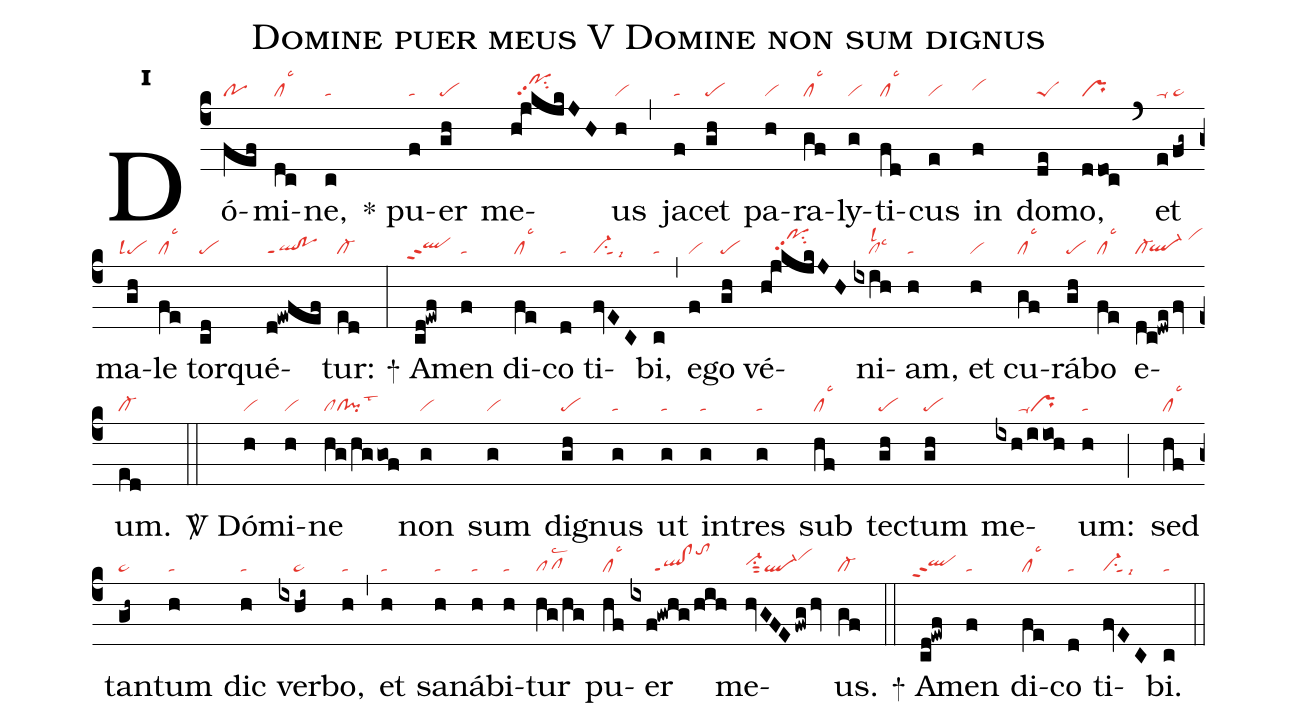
name:Domine puer meus V Domine non sum dignus;
office-part:re;
mode:1;
nabc-lines:1;
%%
initial-style: 1;
name: Domine puer meus;
mode: 1;
office-part: Responsorium;
annotation: Resp.;
annotation: i;
nabc-lines:1;
%%
(c4) Dó(fef|po)mi(dc|cllsc3)ne,(c|ta) <sp>*</sp> pu(f|ta)er(gh|pe) me(h@j@kjkJH|//pohjpp2su2)us(h|vi) (,) ja(f|ta)cet(gh|pe) pa(h|vi)ra(gf|cllsc3)ly(g|vi)ti(fd|cllsc3)cus(e|vi) in(f|vihh) do(de|peS)mo,(ddoc|pr) (`) et(e/fg~|ta-/ta>) ma(gh|``pelsl4)le(fe|cllsc3) tor(cd|pe)qué(d!ewfef|ql!poppt1)tur:(ed|cl-) (:)
<sp>+</sp> A(cd!ewf|``qlhhppt2)men(f|ta) di(fe|cllsc3)co(d|ta) ti(fvEC|vi-su1sut1lsi9)bi,(c|ta) (,) e(f|vi)go(gh|pe) vé(h@j@kjkJH|////pohkpp2su2)ni(ixih|////cllsl2lsc3)am,(h|ta) et(h|vi) cu(gf|cllsc3)rá(gh|pe)bo(fe|cllsc3) e(dc!dwe/fv|cl-`ql-hg/vihk)um.(ed|cl-) (::)

<sp>V/</sp> Dó(h|vi)mi(h|vi)ne(hg/hggof|clcl!pilst3) non(g|vi) sum(g|vi) dig(gh|pe)nus(g|ta) ut(g|ta) in(g|ta)tres(g|ta) sub(hf|cllsc3) tec(gh|pe)tum(gh|pe) me(ixh/iioh|//////ta-pr)um:(h|ta) (;) sed(hf|cllsc3) tan(gh~|ta>)tum(h|ta) dic(h|ta) ver(ixhi~|////ta>)bo,(h|ta) (,) et(h|ta) sa(h|ta)ná(h|ta)bi(h|ta)tur(hg/hg|pflsc2) pu(hf|cllsc3)er(ixf!gwhg/hih|//////ql!clppt1tohl) me(hvGFE/fwg/hv|vi-hhsu1sut2ql-vihj)us.(gf|cl-) (::)
<sp>+</sp> A(cd!ewf|``qlhhppt2)men(f|ta) di(fe|cllsc3)co(d|ta) ti(fvEC|vi-su1sut1lsi9)bi.(c|ta) (::)
